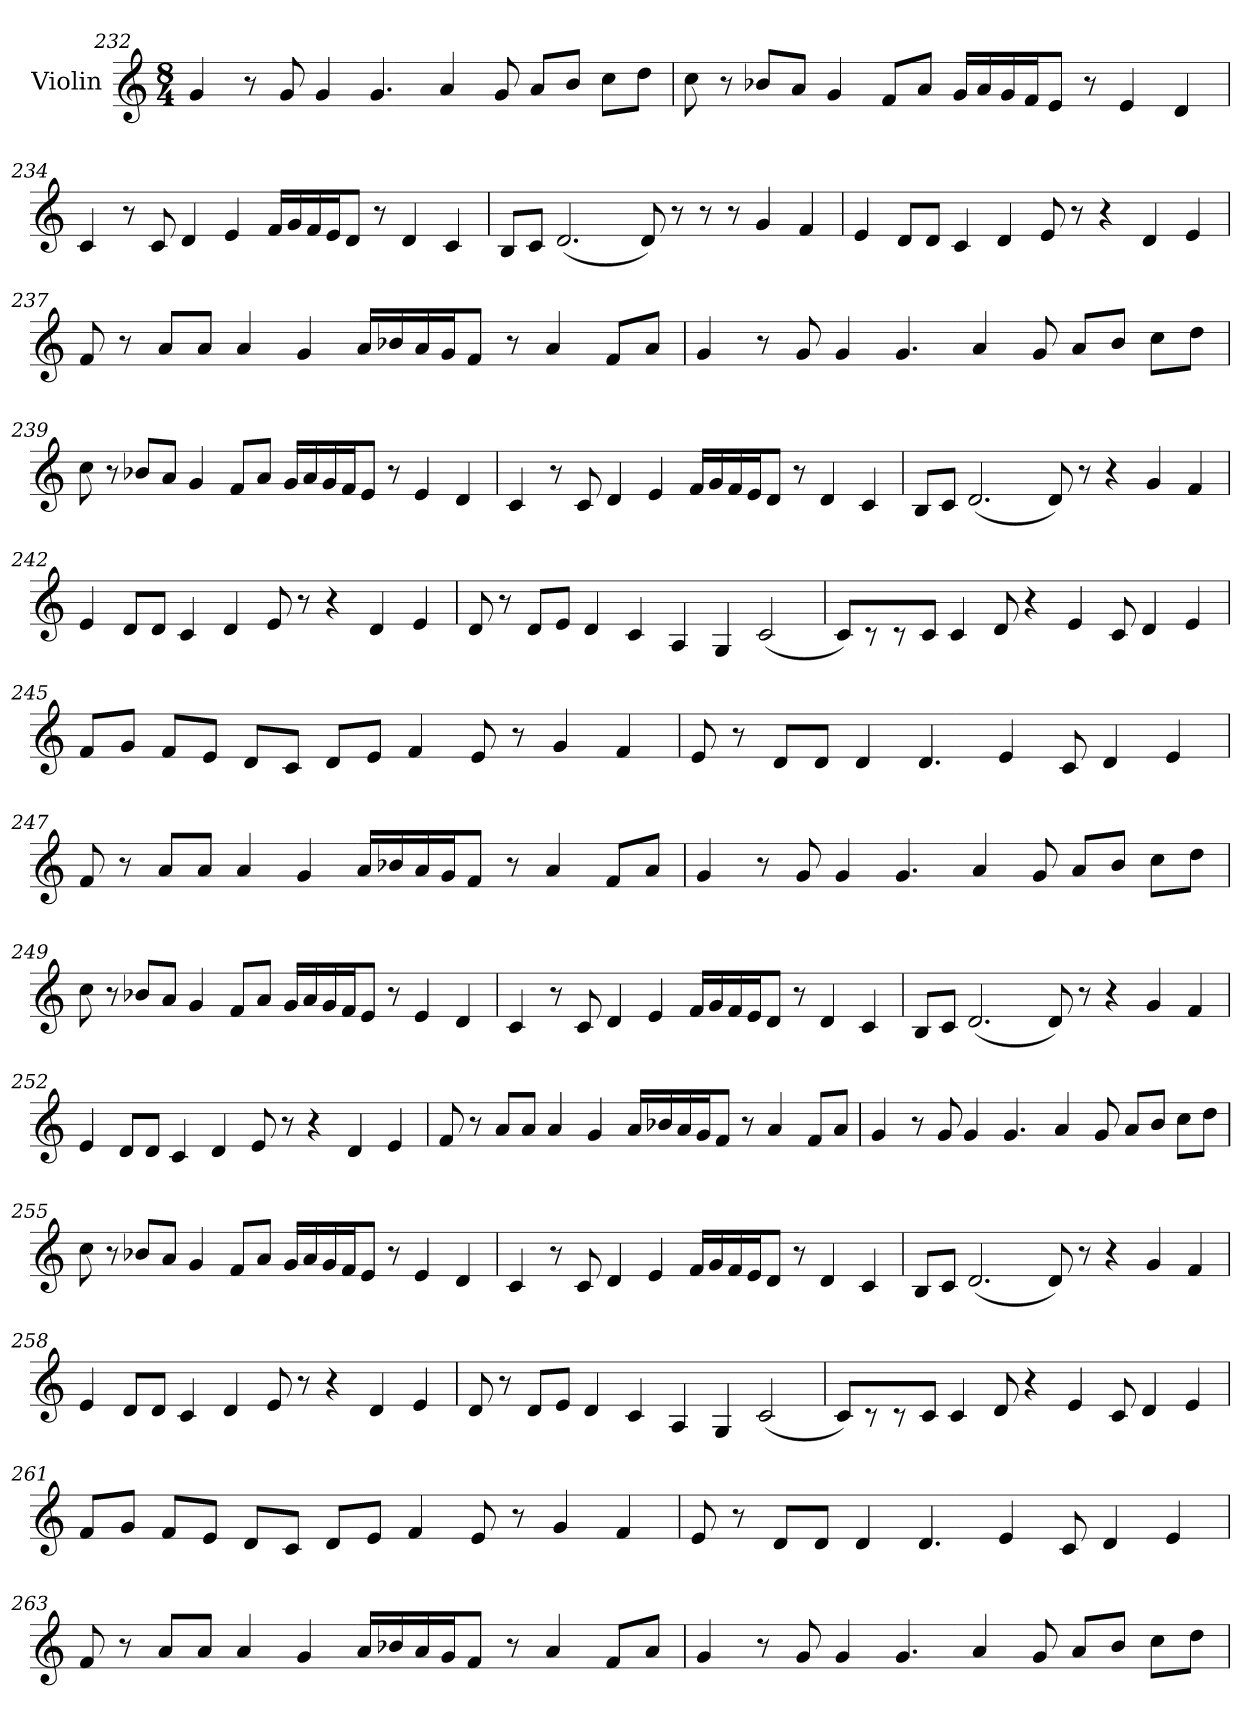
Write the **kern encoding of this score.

**kern
*part1
*staff1
*I"Violin
*clefG2
*k[]
*M8/4
=232
4g/
8r
8g/
4g/
4.g/
4a/
8g/
8a/L
8b/J
8cc\L
8dd\J
!!LO:LB:g=z
=233
8cc\
8r
8b-X/L
8a/J
4g/
8f/L
8a/J
16g/LL
16a/
16g/
16f/J
8e/J
8r
4e/
4d/
=234
4c/
8r
8c/
4d/
4e/
16f/LL
16g/
16f/
16e/J
8d/J
8r
4d/
4c/
!!LO:LB:g=z
=235
8B/L
8c/J
(<2.d/
8d/)
8r
8r
8r
4g/
4f/
=236
4e/
8d/L
8d/J
4c/
4d/
8e/
8r
4r
4d/
4e/
!!LO:LB:g=z
=237
8f/
8r
8a/L
8a/J
4a/
4g/
16a/LL
16b-X/
16a/
16g/J
8f/J
8r
4a/
8f/L
8a/J
=238
4g/
8r
8g/
4g/
4.g/
4a/
8g/
8a/L
8b/J
8cc\L
8dd\J
!!LO:PB:g=z
=239
8cc\
8r
8b-X/L
8a/J
4g/
8f/L
8a/J
16g/LL
16a/
16g/
16f/J
8e/J
8r
4e/
4d/
=240
4c/
8r
8c/
4d/
4e/
16f/LL
16g/
16f/
16e/J
8d/J
8r
4d/
4c/
!!LO:LB:g=z
=241
8B/L
8c/J
(<2.d/
8d/)
8r
4r
4g/
4f/
=242
4e/
8d/L
8d/J
4c/
4d/
8e/
8r
4r
4d/
4e/
=243
8d/
8r
8d/L
8e/J
4d/
4c/
4A/
4G/
(<2c/
!!LO:LB:g=z
=244
8c/L)
8r
8r
8c/J
4c/
8d/
4r
4e/
8c/
4d/
4e/
=245
8f/L
8g/J
8f/L
8e/J
8d/L
8c/J
8d/L
8e/J
4f/
8e/
8r
4g/
4f/
!!LO:LB:g=z
=246
8e/
8r
8d/L
8d/J
4d/
4.d/
4e/
8c/
4d/
4e/
=247
8f/
8r
8a/L
8a/J
4a/
4g/
16a/LL
16b-X/
16a/
16g/J
8f/J
8r
4a/
8f/L
8a/J
!!LO:LB:g=z
=248
4g/
8r
8g/
4g/
4.g/
4a/
8g/
8a/L
8b/J
8cc\L
8dd\J
=249
8cc\
8r
8b-X/L
8a/J
4g/
8f/L
8a/J
16g/LL
16a/
16g/
16f/J
8e/J
8r
4e/
4d/
!!LO:LB:g=z
=250
4c/
8r
8c/
4d/
4e/
16f/LL
16g/
16f/
16e/J
8d/J
8r
4d/
4c/
=251
8B/L
8c/J
(<2.d/
8d/)
8r
4r
4g/
4f/
!!LO:LB:g=z
=252
4e/
8d/L
8d/J
4c/
4d/
8e/
8r
4r
4d/
4e/
=253
8f/
8r
8a/L
8a/J
4a/
4g/
16a/LL
16b-X/
16a/
16g/J
8f/J
8r
4a/
8f/L
8a/J
!!LO:LB:g=z
=254
4g/
8r
8g/
4g/
4.g/
4a/
8g/
8a/L
8b/J
8cc\L
8dd\J
=255
8cc\
8r
8b-X/L
8a/J
4g/
8f/L
8a/J
16g/LL
16a/
16g/
16f/J
8e/J
8r
4e/
4d/
!!LO:PB:g=z
=256
4c/
8r
8c/
4d/
4e/
16f/LL
16g/
16f/
16e/J
8d/J
8r
4d/
4c/
=257
8B/L
8c/J
(<2.d/
8d/)
8r
4r
4g/
4f/
!!LO:LB:g=z
=258
4e/
8d/L
8d/J
4c/
4d/
8e/
8r
4r
4d/
4e/
=259
8d/
8r
8d/L
8e/J
4d/
4c/
4A/
4G/
(<2c/
!!LO:LB:g=z
=260
8c/L)
8r
8r
8c/J
4c/
8d/
4r
4e/
8c/
4d/
4e/
=261
8f/L
8g/J
8f/L
8e/J
8d/L
8c/J
8d/L
8e/J
4f/
8e/
8r
4g/
4f/
!!LO:LB:g=z
=262
8e/
8r
8d/L
8d/J
4d/
4.d/
4e/
8c/
4d/
4e/
=263
8f/
8r
8a/L
8a/J
4a/
4g/
16a/LL
16b-X/
16a/
16g/J
8f/J
8r
4a/
8f/L
8a/J
!!LO:LB:g=z
=264
4g/
8r
8g/
4g/
4.g/
4a/
8g/
8a/L
8b/J
8cc\L
8dd\J
=
*-
